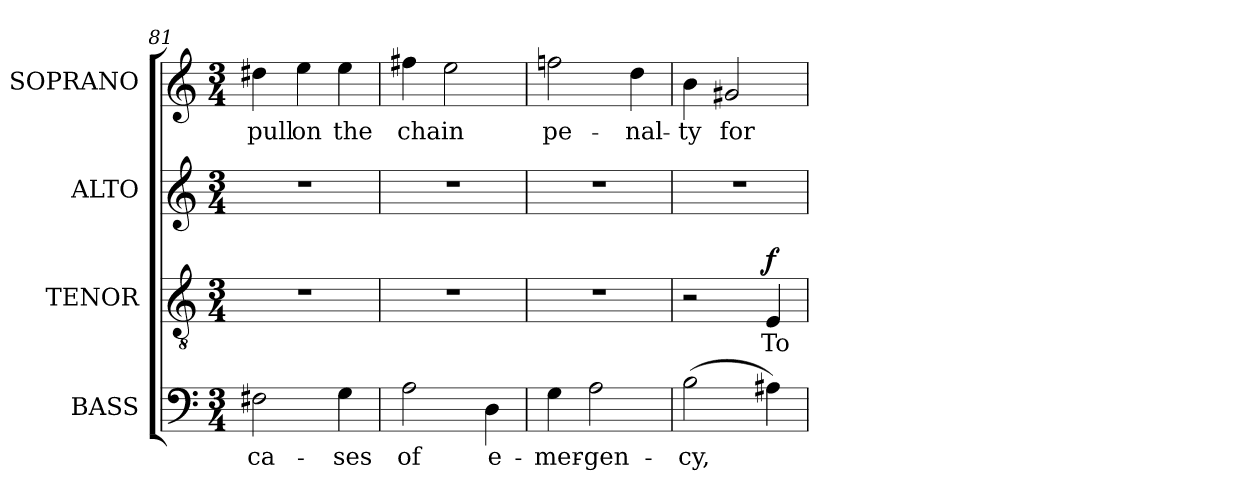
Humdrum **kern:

**kern	**text	**kern	**text	**dynam	**kern	**kern	**text
*part4	*part4	*part3	*part3	*part3	*part2	*part1	*part1
*staff4	*staff4	*staff3	*staff3	*staff3	*staff2	*staff1	*staff1
*I"BASS	*	*I"TENOR	*	*	*I"ALTO	*I"SOPRANO	*
*I'B.	*	*I'T.	*	*	*I'A.	*I'S.	*
*clefF4	*	*clefGv2	*	*	*clefG2	*clefG2	*
*	*	*ITrd7c12	*	*	*	*	*
*k[]	*	*k[]	*	*	*k[]	*k[]	*
*a:	*	*a:	*	*	*a:	*a:	*
*M3/4	*	*M3/4	*	*	*M3/4	*M3/4	*
=81	=81	=81	=81	=81	=81	=81	=81
!	!LO:LY:b:color=#000000	!LO:N:vis=1	!	!	!LO:N:vis=1	!	!
!	!	!	!	!	!	!	!LO:LY:b:color=#000000
2F#Xi\	ca-	2.r	.	.	2.r	4dd#Xi\	pull
!	!	!	!	!	!	!	!LO:LY:b:color=#000000
.	.	.	.	.	.	4eei\	on
!	!LO:LY:b:color=#000000	!	!	!	!	!	!
!	!	!	!	!	!	!	!LO:LY:b:color=#000000
4Gi\	-ses	.	.	.	.	4eei\	the
!!LO:LB:g=z
=82	=82	=82	=82	=82	=82	=82	=82
!	!LO:LY:b:color=#000000	!LO:N:vis=1	!	!	!LO:N:vis=1	!	!
!	!	!	!	!	!	!	!LO:LY:b:color=#000000
2Ai\	of	2.r	.	.	2.r	4ff#Xi\	chain
.	.	.	.	.	.	2eei\	.
!	!LO:LY:b:color=#000000	!	!	!	!	!	!
4Di\	e-	.	.	.	.	.	.
=83	=83	=83	=83	=83	=83	=83	=83
!	!LO:LY:b:color=#000000	!LO:N:vis=1	!	!	!LO:N:vis=1	!	!
!	!	!	!	!	!	!	!LO:LY:b:color=#000000
4Gi\	-mer-	2.r	.	.	2.r	2ffni\	pe-
!	!LO:LY:b:color=#000000	!	!	!	!	!	!
2Ai\	-gen-	.	.	.	.	.	.
!	!	!	!	!	!	!	!LO:LY:b:color=#000000
.	.	.	.	.	.	4ddi\	-nal-
=84	=84	=84	=84	=84	=84	=84	=84
!	!LO:LY:b:color=#000000	!	!	!	!LO:N:vis=1	!	!
!	!	!	!	!	!	!	!LO:LY:b:color=#000000
(2Bi\	-cy,	2r	.	.	2.r	4bi\	-ty
!	!	!	!	!	!	!	!LO:LY:b:color=#000000
.	.	.	.	.	.	2g#Xi/	for
!	!	!	!LO:LY:b:color=#000000	!	!	!	!
4A#Xi\)	.	4EEi/	To	f	.	.	.
=	=	=	=	=	=	=	=
*-	*-	*-	*-	*-	*-	*-	*-
